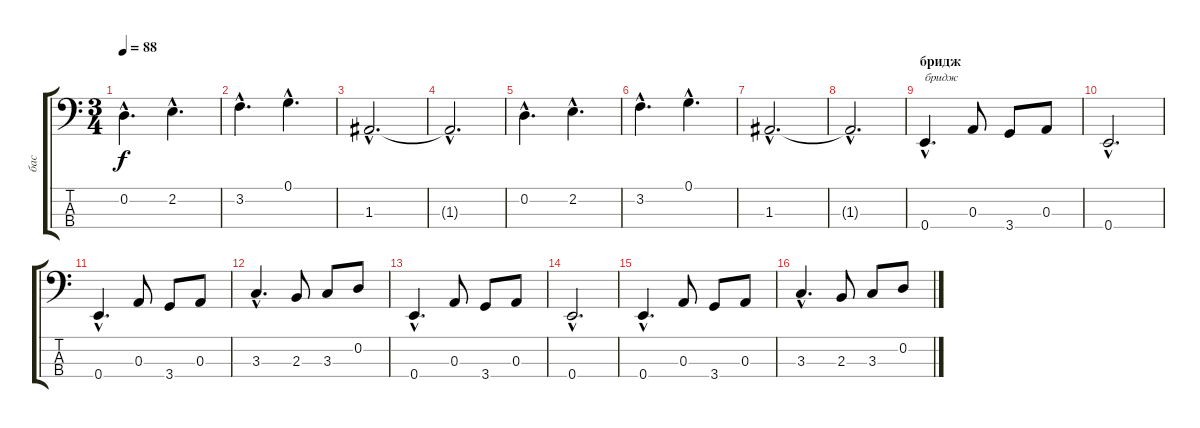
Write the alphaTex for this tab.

\track ("бас" "бас") {instrument electricbasspick}
\staff {score tabs}
\tuning (G2 D2 A1 E1) {hide}
\ts (3 4)
\tempo 88
\clef f4
\ks c
0.2{hac}.4{d dy f} 2.2{hac}.4{d} |
3.2{hac}.4{d} 0.1{hac}.4{d} |
1.3{hac}.2{d} |
1.3{hac t}.2{d} |
0.2{hac}.4{d} 2.2{hac}.4{d} |
3.2{hac}.4{d} 0.1{hac}.4{d} |
1.3{hac}.2{d} |
1.3{hac t}.2{d} |
\section ("" "бридж")
0.4{hac}.4{d txt "бридж"} 0.3.8 3.4.8 0.3.8 |
0.4{hac}.2{d} |
0.4{hac}.4{d} 0.3.8 3.4.8 0.3.8 |
3.3{hac}.4{d} 2.3.8 3.3.8 0.2.8 |
0.4{hac}.4{d} 0.3.8 3.4.8 0.3.8 |
0.4{hac}.2{d} |
0.4{hac}.4{d} 0.3.8 3.4.8 0.3.8 |
3.3{hac}.4{d} 2.3.8 3.3.8 0.2.8
